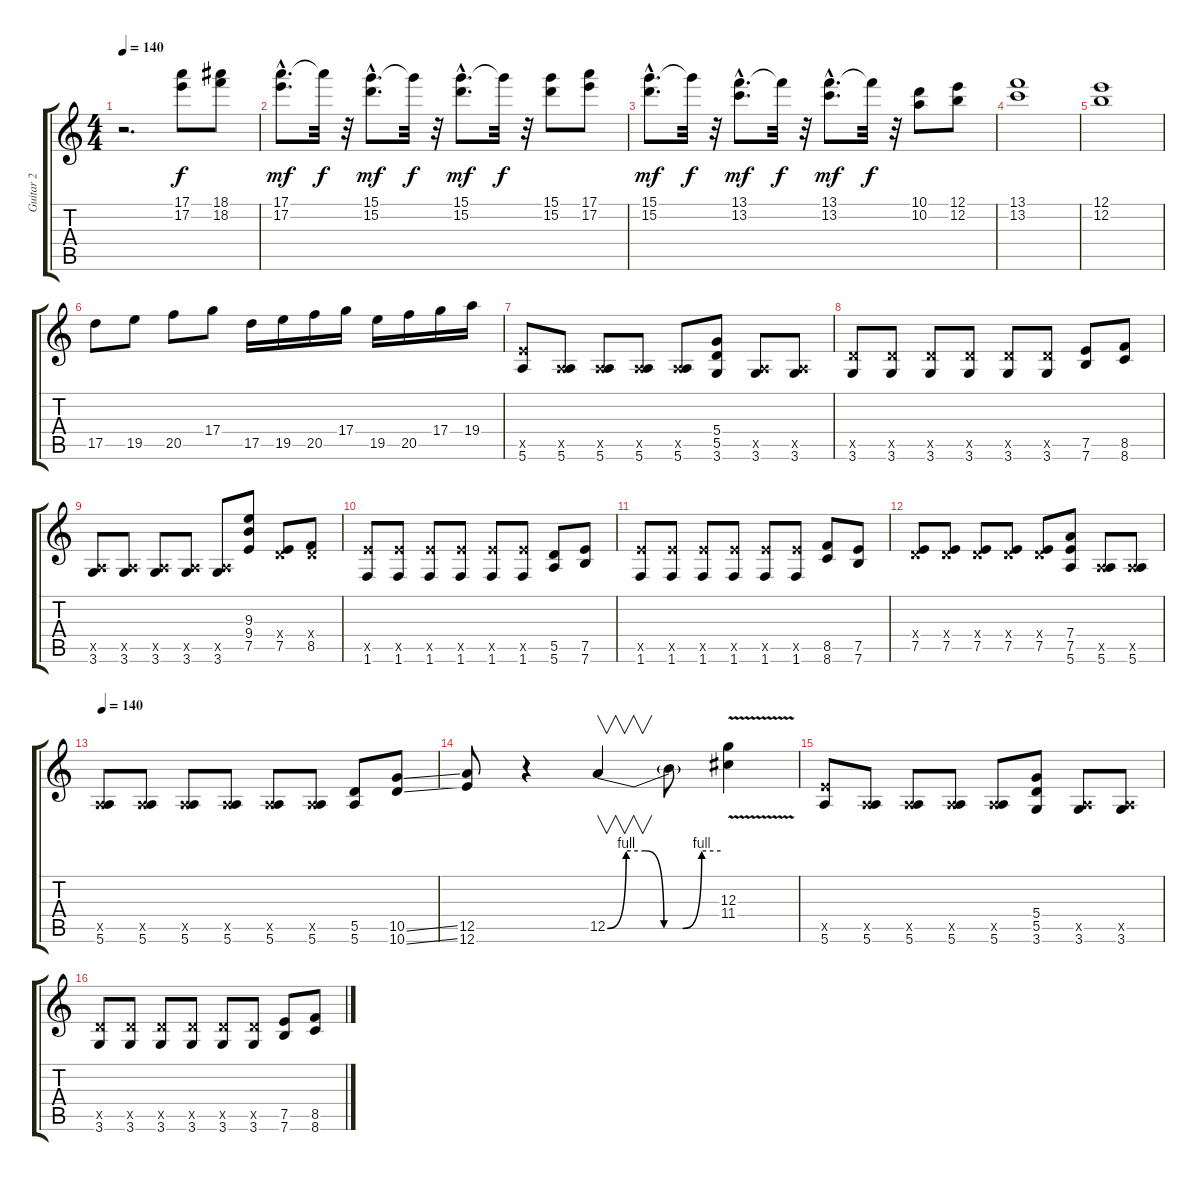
\track ("Guitar 2" "Guitar 2") {instrument distortionguitar}
\staff {score tabs}
\tuning (E4 B3 G3 D3 A2 E2) {hide}
\ts (4 4)
\tempo 140
\clef g2
\ks c
r.2{d dy f} (17.1 17.2).8{instrument overdrivenguitar} (18.1 18.2).8 |
(17.1{hac} 17.2{hac}).8{d dy mf} 17.1{t}.32{dy f} r.32 (15.1{hac} 15.2{hac}).8{d dy mf} 15.1{t}.32{dy f} r.32 (15.1{hac} 15.2{hac}).8{d dy mf} 15.1{t}.32{dy f} r.32 (15.1 15.2).8 (17.1 17.2).8 |
(15.1{hac} 15.2{hac}).8{d dy mf} 15.1{t}.32{dy f} r.32 (13.1{hac} 13.2{hac}).8{d dy mf} 13.1{t}.32{dy f} r.32 (13.1{hac} 13.2{hac}).8{d dy mf} 13.1{t}.32{dy f} r.32 (10.1 10.2).8 (12.1 12.2).8 |
(13.1 13.2).1 |
(12.1 12.2).1 |
17.5.8 19.5.8 20.5.8 17.4.8 17.5.16 19.5.16 20.5.16 17.4.16 19.5.16 20.5.16 17.4.16 19.4.16 |
(7.5{x} 5.6).8{volume 12 instrument distortionguitar} (0.5{x} 5.6).8 (0.5{x} 5.6).8 (0.5{x} 5.6).8 (0.5{x} 5.6).8 (5.4 5.5 3.6).8 (0.5{x} 3.6).8 (0.5{x} 3.6).8 |
(5.5{x} 3.6).8 (5.5{x} 3.6).8 (5.5{x} 3.6).8 (5.5{x} 3.6).8 (5.5{x} 3.6).8 (5.5{x} 3.6).8 (7.5 7.6).8 (8.5 8.6).8 |
(0.5{x} 3.6).8 (0.5{x} 3.6).8 (0.5{x} 3.6).8 (0.5{x} 3.6).8 (0.5{x} 3.6).8 (9.3 9.4 7.5).8 (0.4{x} 7.5).8 (0.4{x} 8.5).8 |
(7.5{x} 1.6).8 (7.5{x} 1.6).8 (7.5{x} 1.6).8 (7.5{x} 1.6).8 (7.5{x} 1.6).8 (7.5{x} 1.6).8 (5.5 5.6).8 (7.5 7.6).8 |
(7.5{x} 1.6).8 (7.5{x} 1.6).8 (7.5{x} 1.6).8 (7.5{x} 1.6).8 (7.5{x} 1.6).8 (7.5{x} 1.6).8 (8.5 8.6).8 (7.5 7.6).8 |
(0.4{x} 7.5).8 (0.4{x} 7.5).8 (0.4{x} 7.5).8 (0.4{x} 7.5).8 (0.4{x} 7.5).8 (7.4 7.5 5.6).8 (0.5{x} 5.6).8 (0.5{x} 5.6).8 |
\tempo 140
(0.5{x} 5.6).8{volume 12 instrument distortionguitar} (0.5{x} 5.6).8 (0.5{x} 5.6).8 (0.5{x} 5.6).8 (0.5{x} 5.6).8 (0.5{x} 5.6).8 (5.5 5.6).8 (10.5{ss} 10.6{ss}).8 |
(12.5 12.6).8 r.4 12.5{be (custom 0 0 10 4 20 4 30 0 40 0 50 4 60 4)}.4{v} 12.5{t}.8 (12.3 11.4{v}).4 |
(7.5{x} 5.6).8{volume 12} (0.5{x} 5.6).8 (0.5{x} 5.6).8 (0.5{x} 5.6).8 (0.5{x} 5.6).8 (5.4 5.5 3.6).8 (0.5{x} 3.6).8 (0.5{x} 3.6).8 |
(5.5{x} 3.6).8 (5.5{x} 3.6).8 (5.5{x} 3.6).8 (5.5{x} 3.6).8 (5.5{x} 3.6).8 (5.5{x} 3.6).8 (7.5 7.6).8 (8.5 8.6).8
